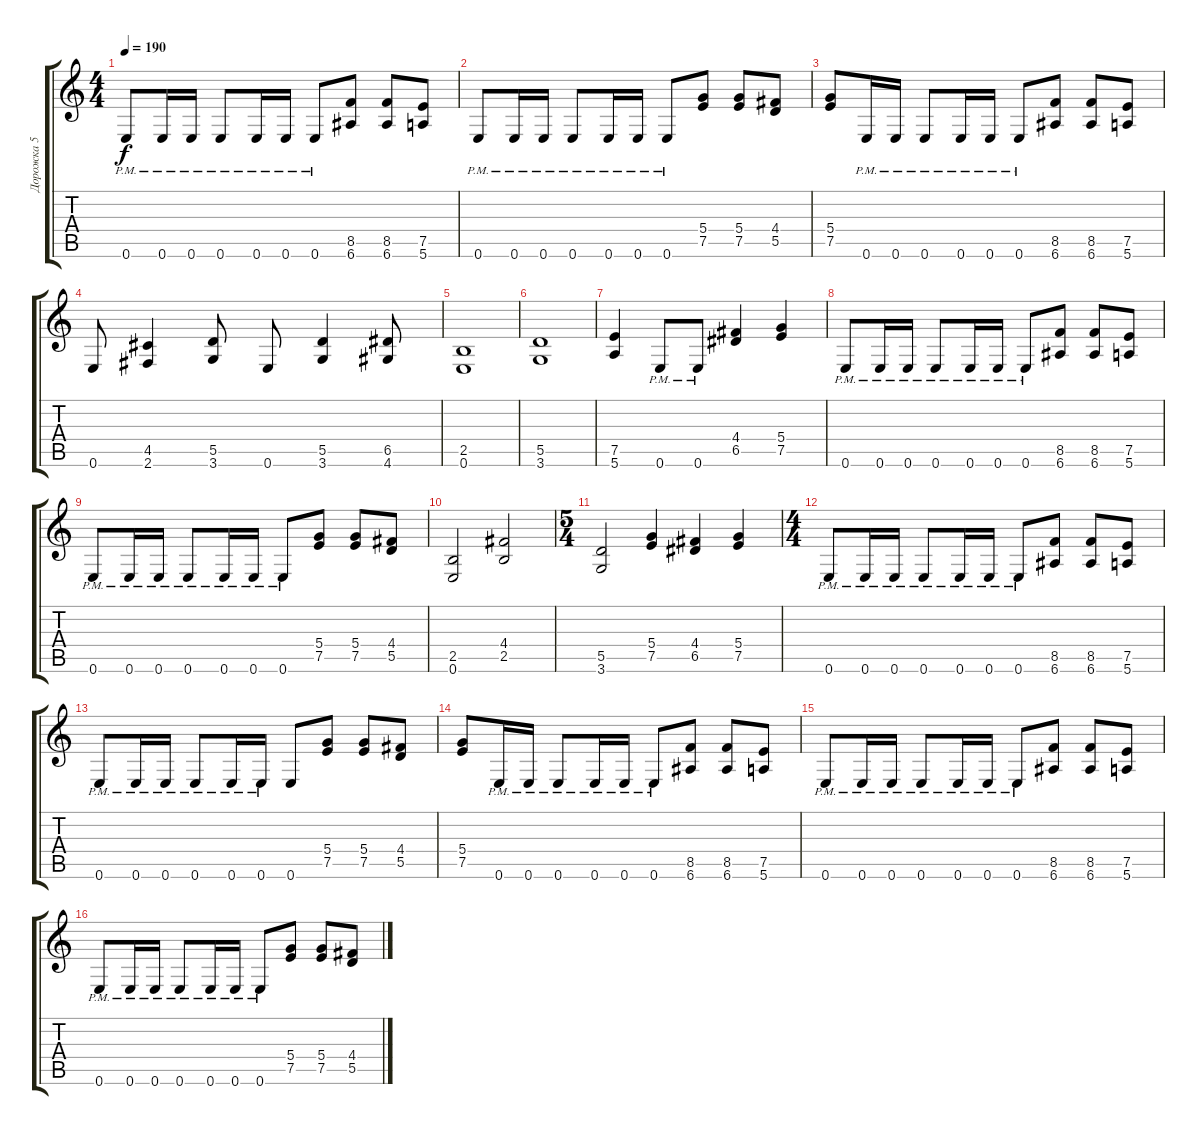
\track ("Дорожка 5" "Дорожка 5") {instrument distortionguitar}
\staff {score tabs}
\tuning (E4 B3 G3 D3 A2 E2) {hide}
\ts (4 4)
\tempo 190
\clef g2
\ks c
0.6{pm}.8{dy f} 0.6{pm}.16 0.6{pm}.16 0.6{pm}.8 0.6{pm}.16 0.6{pm}.16 0.6{pm}.8 (8.5 6.6).8 (8.5 6.6).8 (7.5 5.6).8 |
0.6{pm}.8 0.6{pm}.16 0.6{pm}.16 0.6{pm}.8 0.6{pm}.16 0.6{pm}.16 0.6{pm}.8 (5.4 7.5).8 (5.4 7.5).8 (4.4 5.5).8 |
(5.4 7.5).8 0.6{pm}.16 0.6{pm}.16 0.6{pm}.8 0.6{pm}.16 0.6{pm}.16 0.6{pm}.8 (8.5 6.6).8 (8.5 6.6).8 (7.5 5.6).8 |
0.6.8 (4.5 2.6).4 (5.5 3.6).8 0.6.8 (5.5 3.6).4 (6.5 4.6).8 |
(2.5 0.6).1 |
(5.5 3.6).1 |
(7.5 5.6).4 0.6{pm}.8 0.6{pm}.8 (4.4 6.5).4 (5.4 7.5).4 |
0.6{pm}.8 0.6{pm}.16 0.6{pm}.16 0.6{pm}.8 0.6{pm}.16 0.6{pm}.16 0.6{pm}.8 (8.5 6.6).8 (8.5 6.6).8 (7.5 5.6).8 |
0.6{pm}.8 0.6{pm}.16 0.6{pm}.16 0.6{pm}.8 0.6{pm}.16 0.6{pm}.16 0.6{pm}.8 (5.4 7.5).8 (5.4 7.5).8 (4.4 5.5).8 |
(2.5 0.6).2 (4.4 2.5).2 |
\ts (5 4)
(5.5 3.6).2 (5.4 7.5).4 (4.4 6.5).4 (5.4 7.5).4 |
\ts (4 4)
0.6{pm}.8 0.6{pm}.16 0.6{pm}.16 0.6{pm}.8 0.6{pm}.16 0.6{pm}.16 0.6{pm}.8 (8.5 6.6).8 (8.5 6.6).8 (7.5 5.6).8 |
0.6{pm}.8 0.6{pm}.16 0.6{pm}.16 0.6{pm}.8 0.6{pm}.16 0.6{pm}.16 0.6.8 (5.4 7.5).8 (5.4 7.5).8 (4.4 5.5).8 |
(5.4 7.5).8 0.6{pm}.16 0.6{pm}.16 0.6{pm}.8 0.6{pm}.16 0.6{pm}.16 0.6{pm}.8 (8.5 6.6).8 (8.5 6.6).8 (7.5 5.6).8 |
0.6{pm}.8 0.6{pm}.16 0.6{pm}.16 0.6{pm}.8 0.6{pm}.16 0.6{pm}.16 0.6{pm}.8 (8.5 6.6).8 (8.5 6.6).8 (7.5 5.6).8 |
0.6{pm}.8 0.6{pm}.16 0.6{pm}.16 0.6{pm}.8 0.6{pm}.16 0.6{pm}.16 0.6{pm}.8 (5.4 7.5).8 (5.4 7.5).8 (4.4 5.5).8
